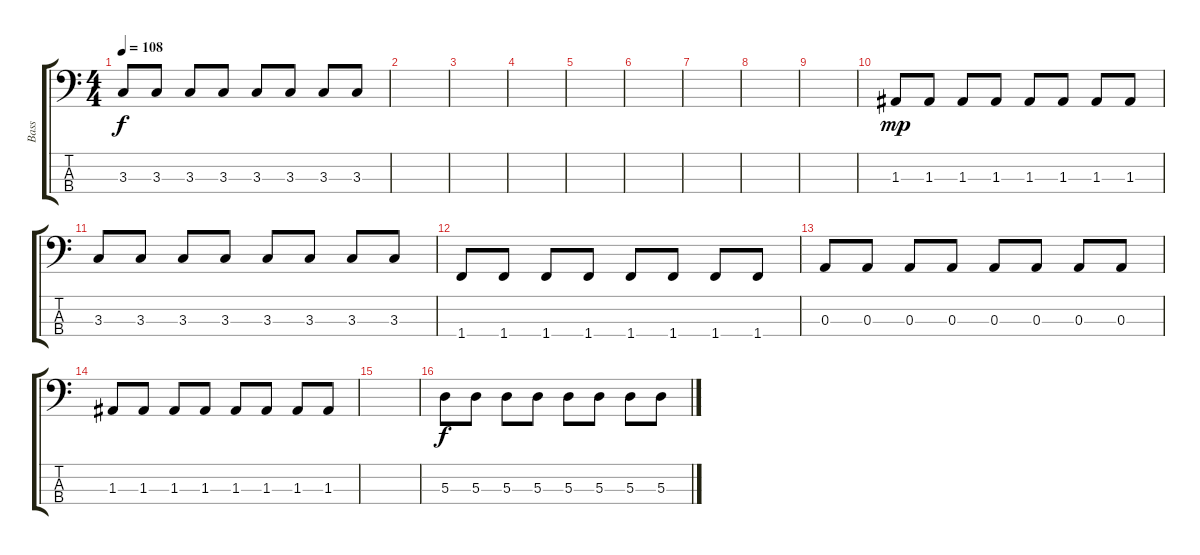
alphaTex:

\track ("Bass" "Bass") {instrument electricbassfinger}
\staff {score tabs}
\tuning (G2 D2 A1 E1) {hide}
\ts (4 4)
\tempo 108
\clef f4
\ks c
3.3.8{dy f} 3.3.8 3.3.8 3.3.8 3.3.8 3.3.8 3.3.8 3.3.8 |
|
|
|
|
|
|
|
|
1.3.8{dy mp} 1.3.8 1.3.8 1.3.8 1.3.8 1.3.8 1.3.8 1.3.8 |
3.3.8 3.3.8 3.3.8 3.3.8 3.3.8 3.3.8 3.3.8 3.3.8 |
1.4.8 1.4.8 1.4.8 1.4.8 1.4.8 1.4.8 1.4.8 1.4.8 |
0.3.8 0.3.8 0.3.8 0.3.8 0.3.8 0.3.8 0.3.8 0.3.8 |
1.3.8 1.3.8 1.3.8 1.3.8 1.3.8 1.3.8 1.3.8 1.3.8 |
|
5.3.8{dy f} 5.3.8 5.3.8 5.3.8 5.3.8 5.3.8 5.3.8 5.3.8
